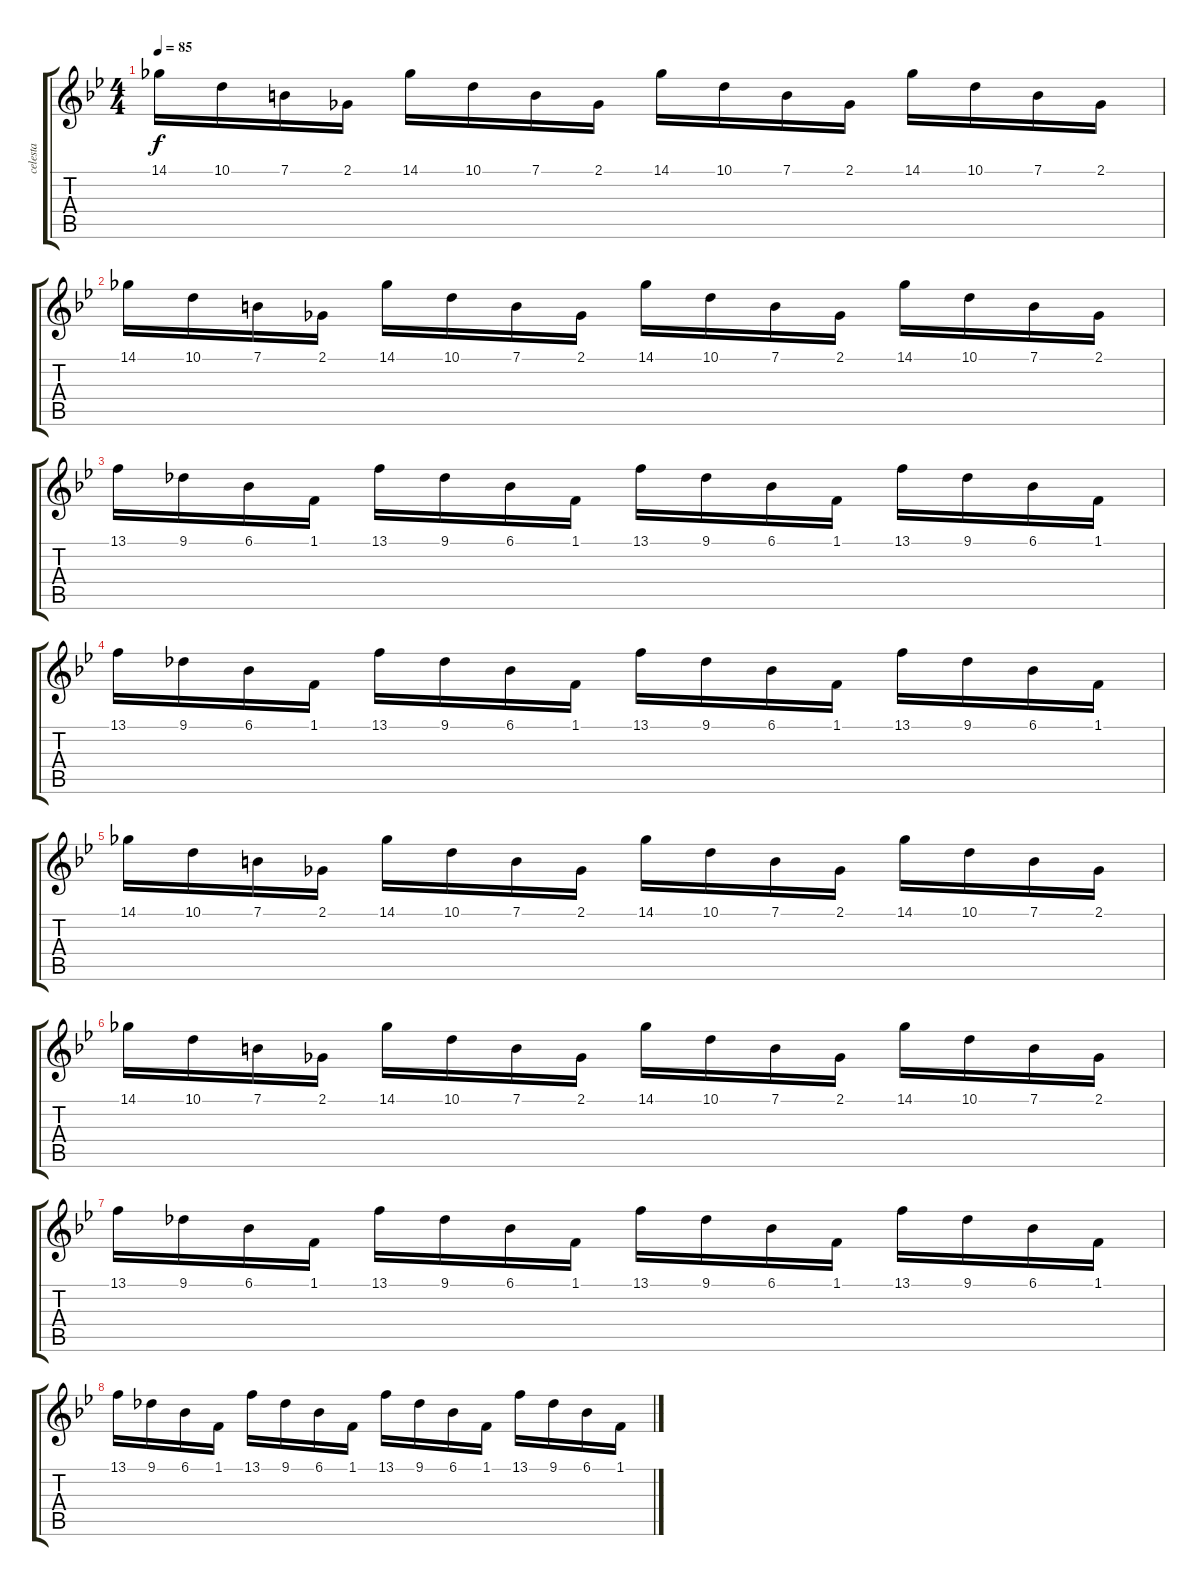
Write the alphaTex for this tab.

\track ("celesta" "celesta") {instrument celesta}
\staff {score tabs}
\tuning (E4 B3 G3 D3 A2 E2) {hide}
\ts (4 4)
\tempo 85
\clef g2
\ks gminor
14.1.16{dy f} 10.1.16 7.1.16 2.1.16 14.1.16 10.1.16 7.1.16 2.1.16 14.1.16 10.1.16 7.1.16 2.1.16 14.1.16 10.1.16 7.1.16 2.1.16 |
14.1.16 10.1.16 7.1.16 2.1.16 14.1.16 10.1.16 7.1.16 2.1.16 14.1.16 10.1.16 7.1.16 2.1.16 14.1.16 10.1.16 7.1.16 2.1.16 |
13.1.16 9.1.16 6.1.16 1.1.16 13.1.16 9.1.16 6.1.16 1.1.16 13.1.16 9.1.16 6.1.16 1.1.16 13.1.16 9.1.16 6.1.16 1.1.16 |
13.1.16 9.1.16 6.1.16 1.1.16 13.1.16 9.1.16 6.1.16 1.1.16 13.1.16 9.1.16 6.1.16 1.1.16 13.1.16 9.1.16 6.1.16 1.1.16 |
14.1.16 10.1.16 7.1.16 2.1.16 14.1.16 10.1.16 7.1.16 2.1.16 14.1.16 10.1.16 7.1.16 2.1.16 14.1.16 10.1.16 7.1.16 2.1.16 |
14.1.16 10.1.16 7.1.16 2.1.16 14.1.16 10.1.16 7.1.16 2.1.16 14.1.16 10.1.16 7.1.16 2.1.16 14.1.16 10.1.16 7.1.16 2.1.16 |
13.1.16 9.1.16 6.1.16 1.1.16 13.1.16 9.1.16 6.1.16 1.1.16 13.1.16 9.1.16 6.1.16 1.1.16 13.1.16 9.1.16 6.1.16 1.1.16 |
13.1.16 9.1.16 6.1.16 1.1.16 13.1.16 9.1.16 6.1.16 1.1.16 13.1.16 9.1.16 6.1.16 1.1.16 13.1.16 9.1.16 6.1.16 1.1.16
